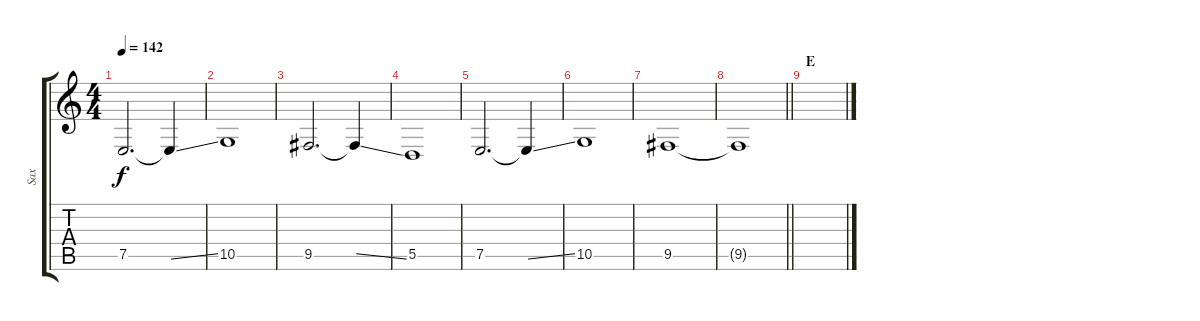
\track ("Sax" "Sax") {instrument altosax}
\staff {score tabs}
\tuning (E4 B3 G3 D3 A2 E2) {hide}
\ts (4 4)
\tempo 142
\clef g2
\ks c
7.5.2{d dy f} 7.5{ss t}.4 |
10.5.1 |
9.5.2{d} 9.5{ss t}.4 |
5.5.1 |
7.5.2{d} 7.5{ss t}.4 |
10.5.1 |
9.5.1 |
\barLineRight lightlight
9.5{t}.1 |
\section ("" "E")
